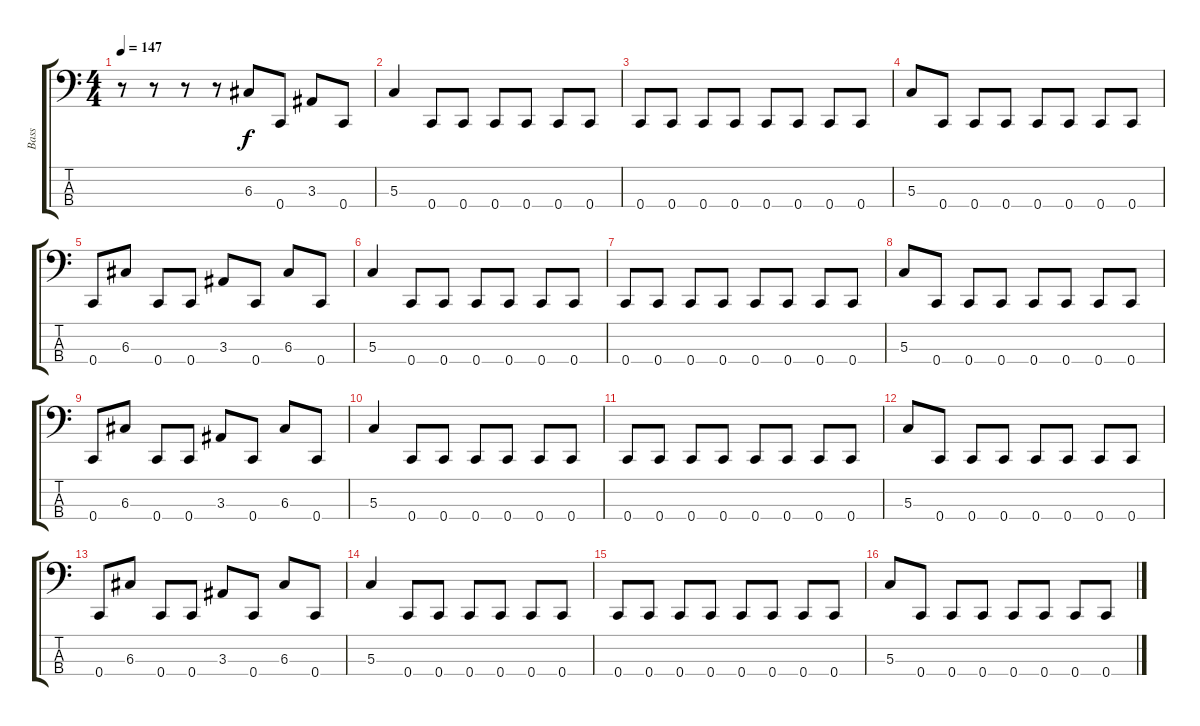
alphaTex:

\track ("Bass" "Bass") {instrument electricbasspick}
\staff {score tabs}
\tuning (F2 C2 G1 C1) {hide}
\ts (4 4)
\tempo 147
\clef f4
\ks c
r.8{dy f} r.8 r.8 r.8 6.3.8 0.4.8 3.3.8 0.4.8 |
5.3.4 0.4.8 0.4.8 0.4.8 0.4.8 0.4.8 0.4.8 |
0.4.8 0.4.8 0.4.8 0.4.8 0.4.8 0.4.8 0.4.8 0.4.8 |
5.3.8 0.4.8 0.4.8 0.4.8 0.4.8 0.4.8 0.4.8 0.4.8 |
0.4.8 6.3.8 0.4.8 0.4.8 3.3.8 0.4.8 6.3.8 0.4.8 |
5.3.4 0.4.8 0.4.8 0.4.8 0.4.8 0.4.8 0.4.8 |
0.4.8 0.4.8 0.4.8 0.4.8 0.4.8 0.4.8 0.4.8 0.4.8 |
5.3.8 0.4.8 0.4.8 0.4.8 0.4.8 0.4.8 0.4.8 0.4.8 |
0.4.8 6.3.8 0.4.8 0.4.8 3.3.8 0.4.8 6.3.8 0.4.8 |
5.3.4 0.4.8 0.4.8 0.4.8 0.4.8 0.4.8 0.4.8 |
0.4.8 0.4.8 0.4.8 0.4.8 0.4.8 0.4.8 0.4.8 0.4.8 |
5.3.8 0.4.8 0.4.8 0.4.8 0.4.8 0.4.8 0.4.8 0.4.8 |
0.4.8 6.3.8 0.4.8 0.4.8 3.3.8 0.4.8 6.3.8 0.4.8 |
5.3.4 0.4.8 0.4.8 0.4.8 0.4.8 0.4.8 0.4.8 |
0.4.8 0.4.8 0.4.8 0.4.8 0.4.8 0.4.8 0.4.8 0.4.8 |
5.3.8 0.4.8 0.4.8 0.4.8 0.4.8 0.4.8 0.4.8 0.4.8
